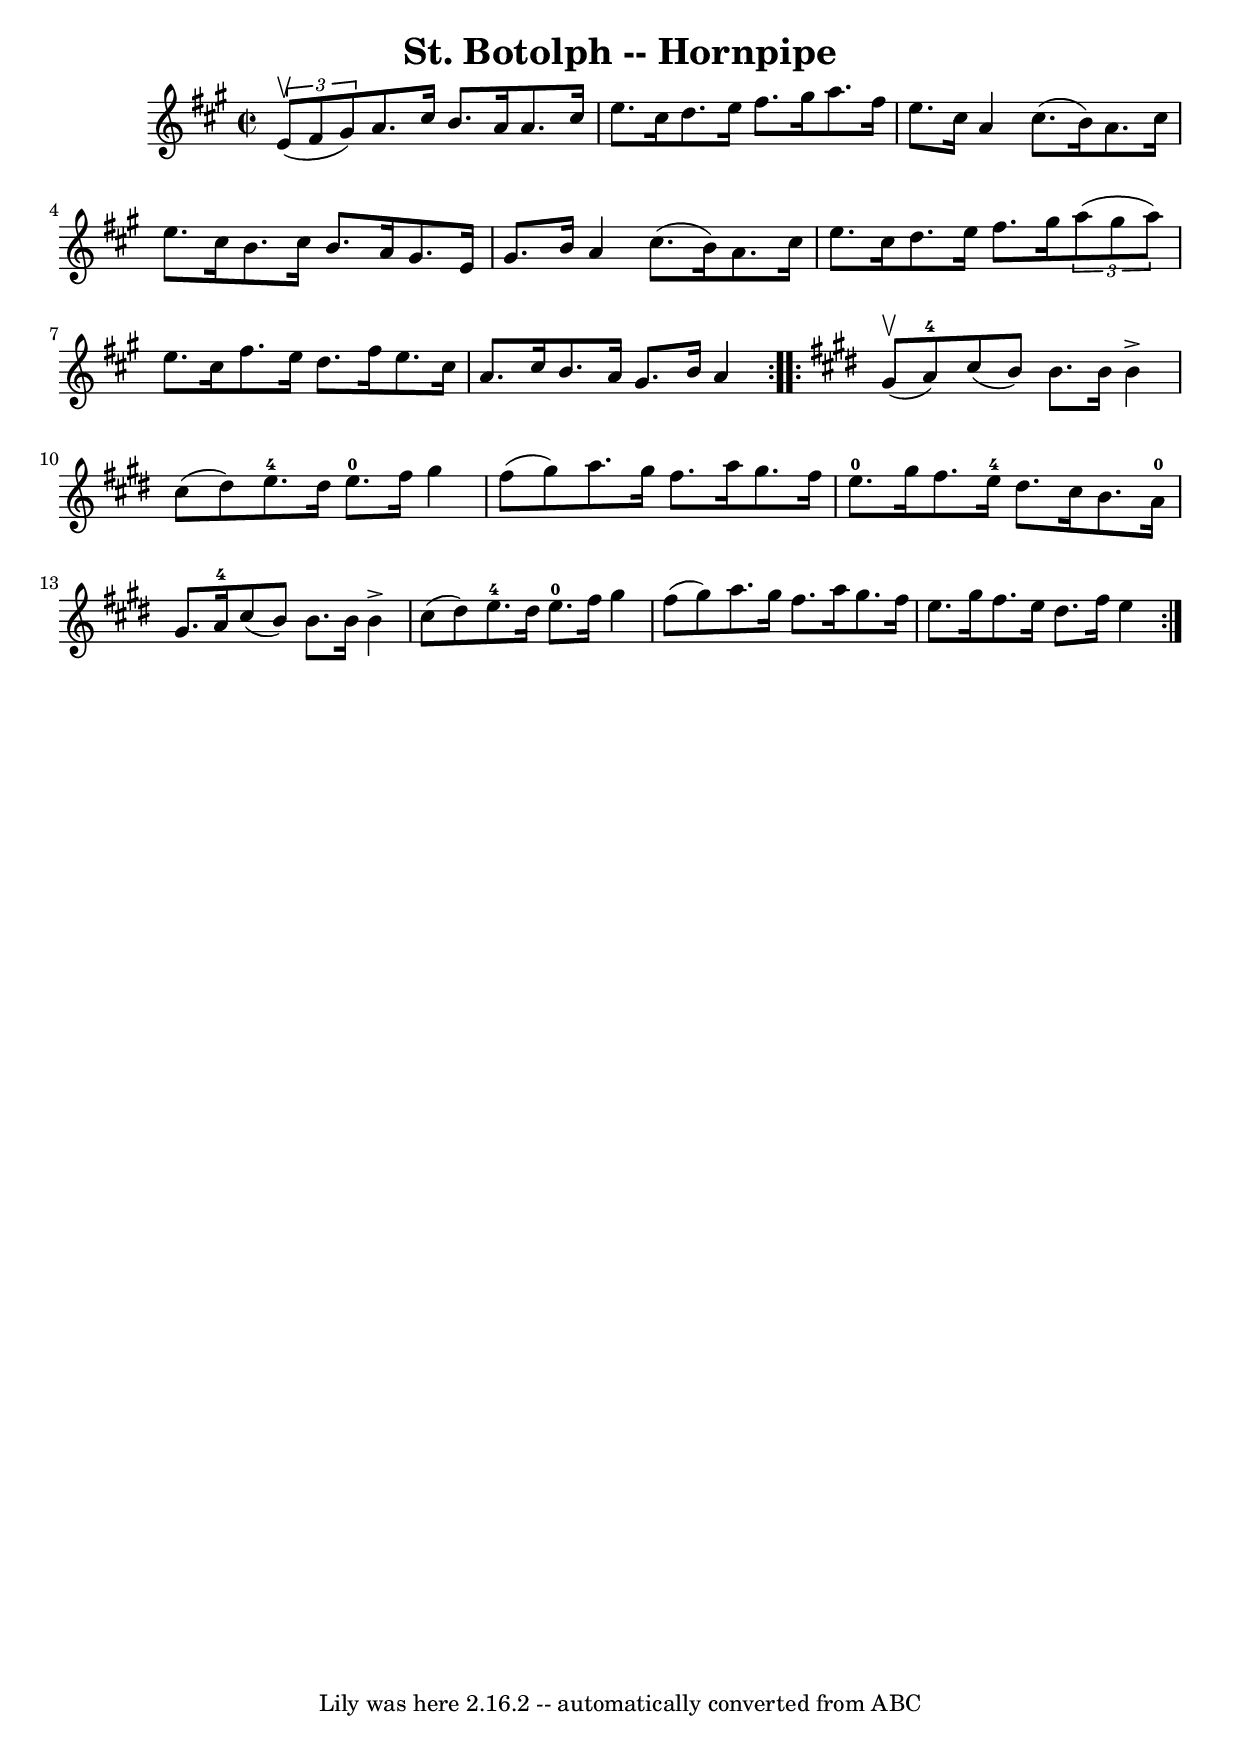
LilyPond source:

\version "2.7.40"
\include "Mammoth.ily"
\header {
	%% book = "Cole's 1000 Fiddle Tunes"
	crossRefNumber = "1"
	footnotes = ""
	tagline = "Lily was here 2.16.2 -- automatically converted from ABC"
	title = "St. Botolph -- Hornpipe"
}
voicedefault =  {
\set Score.defaultBarType = "empty"

\repeat volta 2 {
\override Staff.TimeSignature #'style = #'C
 \time 2/2 \key a \major   \times 2/3 { e'8 (^\upbow fis'8 gis'8) } 
|
 a'8. cis''16 b'8. a'16 a'8. cis''16 e''8.    
cis''16  |
 d''8. e''16 fis''8. gis''16 a''8. fis''16    
e''8. cis''16  |
 a'4 cis''8. (b'16) a'8. cis''16    
e''8. cis''16  |
 b'8. cis''16 b'8. a'16 gis'8. e'16  
 gis'8. b'16  |
 a'4 cis''8. (b'16) a'8. cis''16    
e''8. cis''16  |
 d''8. e''16 fis''8. gis''16    
\times 2/3 { a''8 (gis''8 a''8) } e''8. cis''16  |
     
fis''8. e''16 d''8. fis''16 e''8. cis''16 a'8. cis''16  
|
 b'8. a'16 gis'8. b'16 a'4  }   \key e \major   
\repeat volta 2 { gis'8 (^\upbow a'8-4) |
 cis''8 (b'8  
-) b'8. b'16 b'4^\accent cis''8 (dis''8) |
 e''8.-4 
 dis''16 e''8.-0 fis''16 gis''4 fis''8 (gis''8) |
   
 a''8. gis''16 fis''8. a''16 gis''8. fis''16 e''8.-0   
gis''16  |
 fis''8. e''16-4 dis''8. cis''16 b'8. a'16 
-0 gis'8. a'16-4 |
 cis''8 (b'8) b'8. b'16    
b'4^\accent cis''8 (dis''8) |
 e''8.-4 dis''16 e''8. 
-0 fis''16 gis''4 fis''8 (gis''8) |
 a''8. gis''16 
 fis''8. a''16 gis''8. fis''16 e''8. gis''16  |
   
fis''8. e''16 dis''8. fis''16 e''4  }   
}

\score{
    <<

	\context Staff="default"
	{
	    \voicedefault 
	}

    >>
	\layout {
	}
	\midi {}
}
